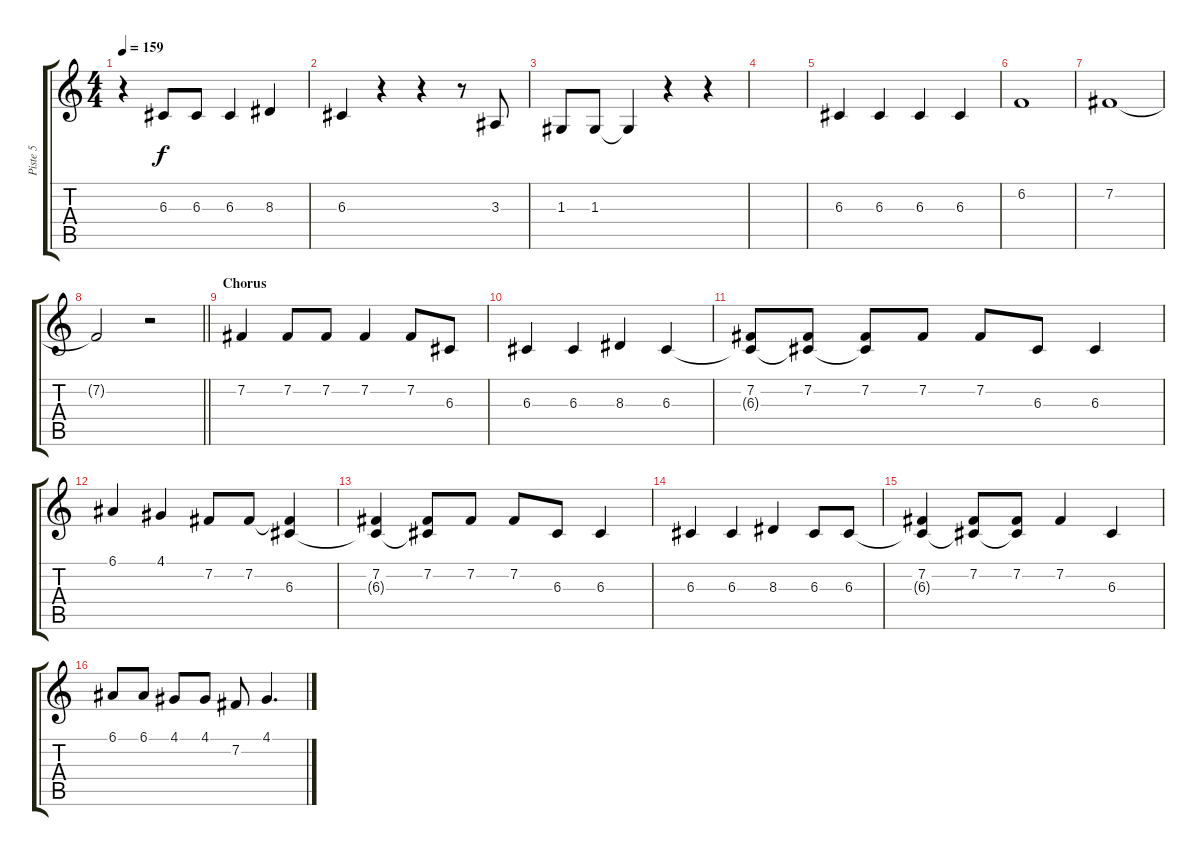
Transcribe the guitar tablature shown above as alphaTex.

\track ("Piste 5" "Piste 5") {instrument altosax}
\staff {score tabs}
\tuning (E4 B3 G3 D3 A2 E2) {hide}
\ts (4 4)
\tempo 159
\clef g2
\ks c
r.4{dy f} 6.3.8 6.3.8 6.3.4 8.3.4 |
6.3.4 r.4 r.4 r.8 3.3.8 |
1.3.8 1.3.8 1.3{t}.4 r.4 r.4 |
|
6.3.4 6.3.4 6.3.4 6.3.4 |
6.2.1 |
7.2.1 |
\barLineRight lightlight
7.2{t}.2 r.2 |
\section ("" "Chorus")
7.2.4 7.2.8 7.2.8 7.2.4 7.2.8 6.3.8 |
6.3.4 6.3.4 8.3.4 6.3.4 |
(7.2 6.3{t}).8 (7.2 6.3{t}).8 (7.2 6.3{t}).8 7.2.8 7.2.8 6.3.8 6.3.4 |
6.1.4 4.1.4 7.2.8 7.2.8 (7.2{t} 6.3).4 |
(7.2 6.3{t}).4 (7.2 6.3{t}).8 7.2.8 7.2.8 6.3.8 6.3.4 |
6.3.4 6.3.4 8.3.4 6.3.8 6.3.8 |
(7.2 6.3{t}).4 (7.2 6.3{t}).8 (7.2 6.3{t}).8 7.2.4 6.3.4 |
6.1.8 6.1.8 4.1.8 4.1.8 7.2.8 4.1.4{d}
